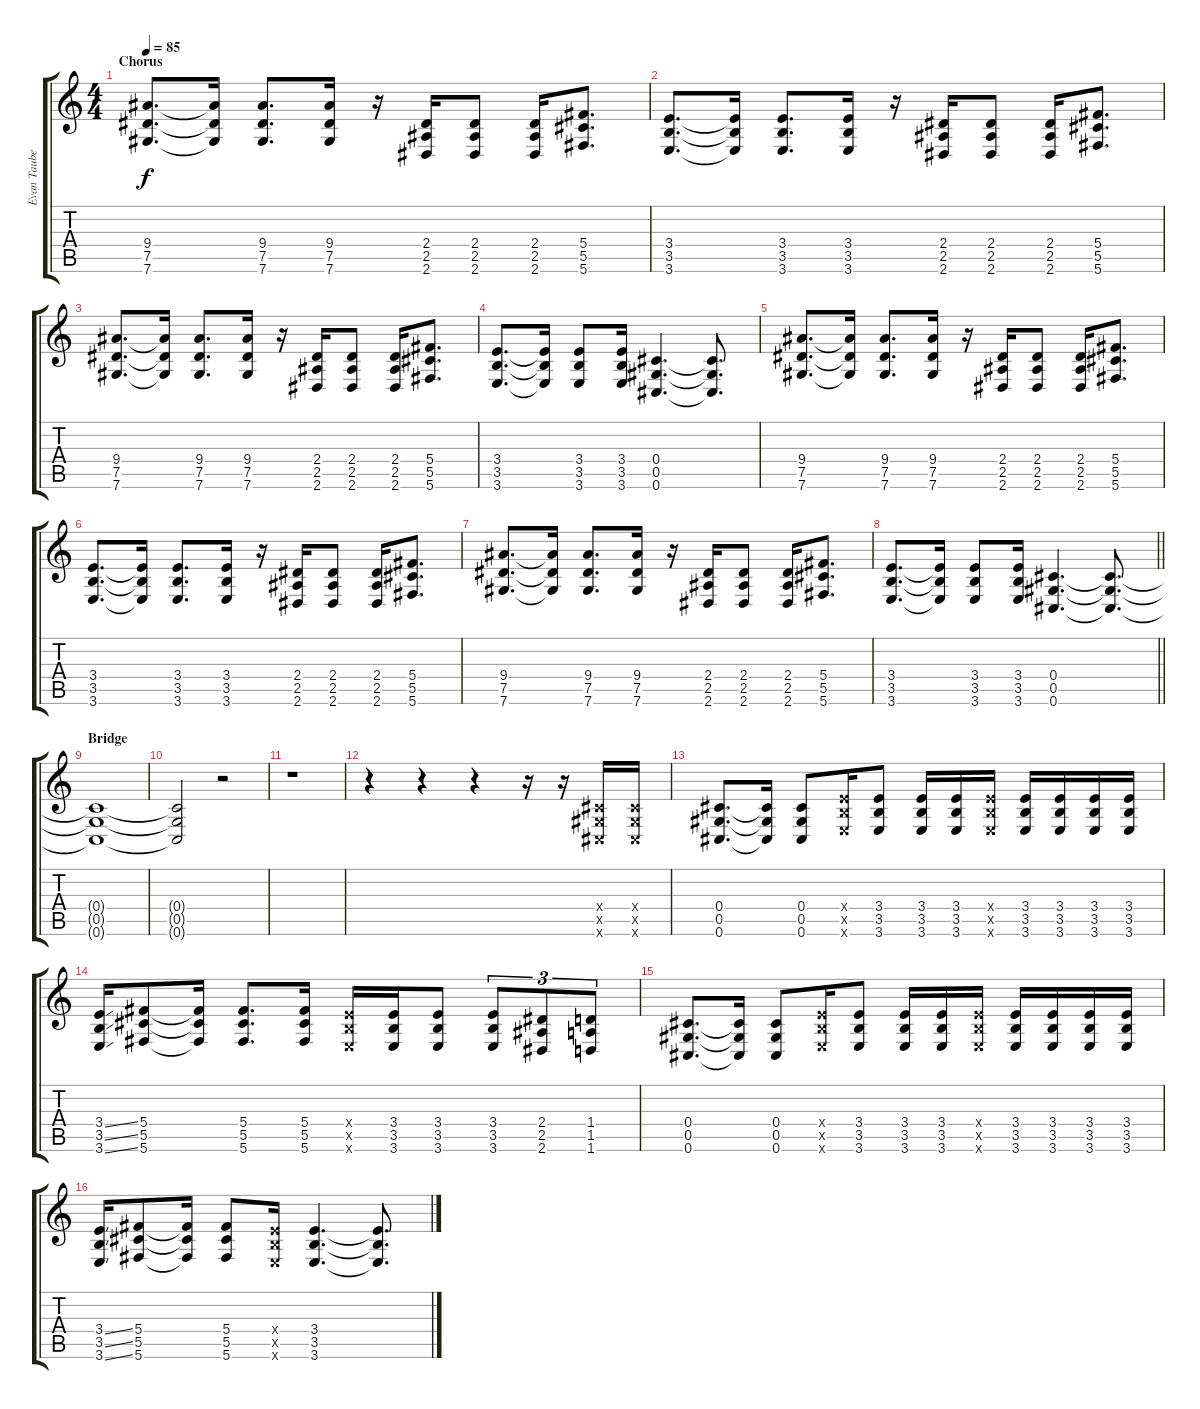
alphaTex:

\track ("Evan Taubenfeld" "Evan Taube") {instrument overdrivenguitar}
\staff {score tabs}
\tuning (Eb4 Bb3 Gb3 Db3 Ab2 Db2) {hide}
\ts (4 4)
\section ("" "Chorus")
\tempo 85
\clef g2
\ks c
(9.4 7.5 7.6).8{d dy f instrument overdrivenguitar} (9.4{t} 7.5{t} 7.6{t}).16 (9.4 7.5 7.6).8{d} (9.4 7.5 7.6).16 r.16 (2.4 2.5 2.6).16 (2.4 2.5 2.6).8 (2.4 2.5 2.6).16 (5.4 5.5 5.6).8{d} |
(3.4 3.5 3.6).8{d} (3.4{t} 3.5{t} 3.6{t}).16 (3.4 3.5 3.6).8{d} (3.4 3.5 3.6).16 r.16 (2.4 2.5 2.6).16 (2.4 2.5 2.6).8 (2.4 2.5 2.6).16 (5.4 5.5 5.6).8{d} |
(9.4 7.5 7.6).8{d} (9.4{t} 7.5{t} 7.6{t}).16 (9.4 7.5 7.6).8{d} (9.4 7.5 7.6).16 r.16 (2.4 2.5 2.6).16 (2.4 2.5 2.6).8 (2.4 2.5 2.6).16 (5.4 5.5 5.6).8{d} |
(3.4 3.5 3.6).8{d} (3.4{t} 3.5{t} 3.6{t}).16 (3.4 3.5 3.6).8 (3.4 3.5 3.6).16 (0.4 0.5 0.6).4{d} (0.4{t} 0.5{t} 0.6{t}).8{d} |
(9.4 7.5 7.6).8{d} (9.4{t} 7.5{t} 7.6{t}).16 (9.4 7.5 7.6).8{d} (9.4 7.5 7.6).16 r.16 (2.4 2.5 2.6).16 (2.4 2.5 2.6).8 (2.4 2.5 2.6).16 (5.4 5.5 5.6).8{d} |
(3.4 3.5 3.6).8{d} (3.4{t} 3.5{t} 3.6{t}).16 (3.4 3.5 3.6).8{d} (3.4 3.5 3.6).16 r.16 (2.4 2.5 2.6).16 (2.4 2.5 2.6).8 (2.4 2.5 2.6).16 (5.4 5.5 5.6).8{d} |
(9.4 7.5 7.6).8{d} (9.4{t} 7.5{t} 7.6{t}).16 (9.4 7.5 7.6).8{d} (9.4 7.5 7.6).16 r.16 (2.4 2.5 2.6).16 (2.4 2.5 2.6).8 (2.4 2.5 2.6).16 (5.4 5.5 5.6).8{d} |
\barLineRight lightlight
(3.4 3.5 3.6).8{d} (3.4{t} 3.5{t} 3.6{t}).16 (3.4 3.5 3.6).8 (3.4 3.5 3.6).16 (0.4 0.5 0.6).4{d volume 0} (0.4{t} 0.5{t} 0.6{t}).8{d} |
\section ("" "Bridge")
(0.4{t} 0.5{t} 0.6{t}).1 |
(0.4{t} 0.5{t} 0.6{t}).2 r.2 |
r.1 |
r.4{volume 11} r.4 r.4 r.16 r.16 (0.4{x} 0.5{x} 0.6{x}).16 (0.4{x} 0.5{x} 0.6{x}).16 |
(0.4 0.5 0.6).8{d} (0.4{t} 0.5{t} 0.6{t}).16 (0.4 0.5 0.6).8 (3.4{x} 3.5{x} 3.6{x}).16 (3.4 3.5 3.6).8 (3.4 3.5 3.6).16 (3.4 3.5 3.6).16 (3.4{x} 3.5{x} 3.6{x}).16 (3.4 3.5 3.6).16 (3.4 3.5 3.6).16 (3.4 3.5 3.6).16 (3.4 3.5 3.6).16 |
(3.4{ss} 3.5{ss} 3.6{ss}).16 (5.4 5.5 5.6).8 (5.4{t} 5.5{t} 5.6{t}).16 (5.4 5.5 5.6).8{d} (5.4 5.5 5.6).16 (3.4{x} 3.5{x} 3.6{x}).16 (3.4 3.5 3.6).16 (3.4 3.5 3.6).8 (3.4 3.5 3.6).8{tu (3 2)} (2.4 2.5 2.6).8{tu (3 2)} (1.4 1.5 1.6).8{tu (3 2)} |
(0.4 0.5 0.6).8{d} (0.4{t} 0.5{t} 0.6{t}).16 (0.4 0.5 0.6).8 (3.4{x} 3.5{x} 3.6{x}).16 (3.4 3.5 3.6).8 (3.4 3.5 3.6).16 (3.4 3.5 3.6).16 (3.4{x} 3.5{x} 3.6{x}).16 (3.4 3.5 3.6).16 (3.4 3.5 3.6).16 (3.4 3.5 3.6).16 (3.4 3.5 3.6).16 |
(3.4{ss} 3.5{ss} 3.6{ss}).16 (5.4 5.5 5.6).8 (5.4{t} 5.5{t} 5.6{t}).16 (5.4 5.5 5.6).8 (3.4{x} 3.5{x} 3.6{x}).16 (3.4 3.5 3.6).4{d} (3.4{t} 3.5{t} 3.6{t}).8{d}
